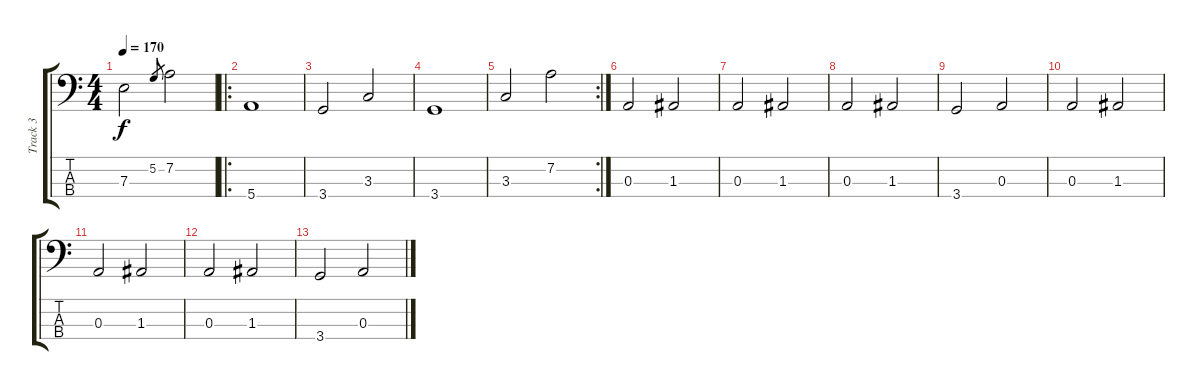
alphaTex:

\track ("Track 3" "Track 3") {instrument fretlessbass}
\staff {score tabs}
\tuning (G2 D2 A1 E1) {hide}
\ts (4 4)
\tempo 170
\clef f4
\ks c
7.3.2{dy f} 5.2.8{gr} 7.2.2 |
\ro
5.4.1 |
3.4.2 3.3.2 |
3.4.1 |
\rc 2
3.3.2 7.2.2 |
0.3.2 1.3.2 |
0.3.2 1.3.2 |
0.3.2 1.3.2 |
3.4.2 0.3.2 |
0.3.2 1.3.2 |
0.3.2 1.3.2 |
0.3.2 1.3.2 |
3.4.2 0.3.2
